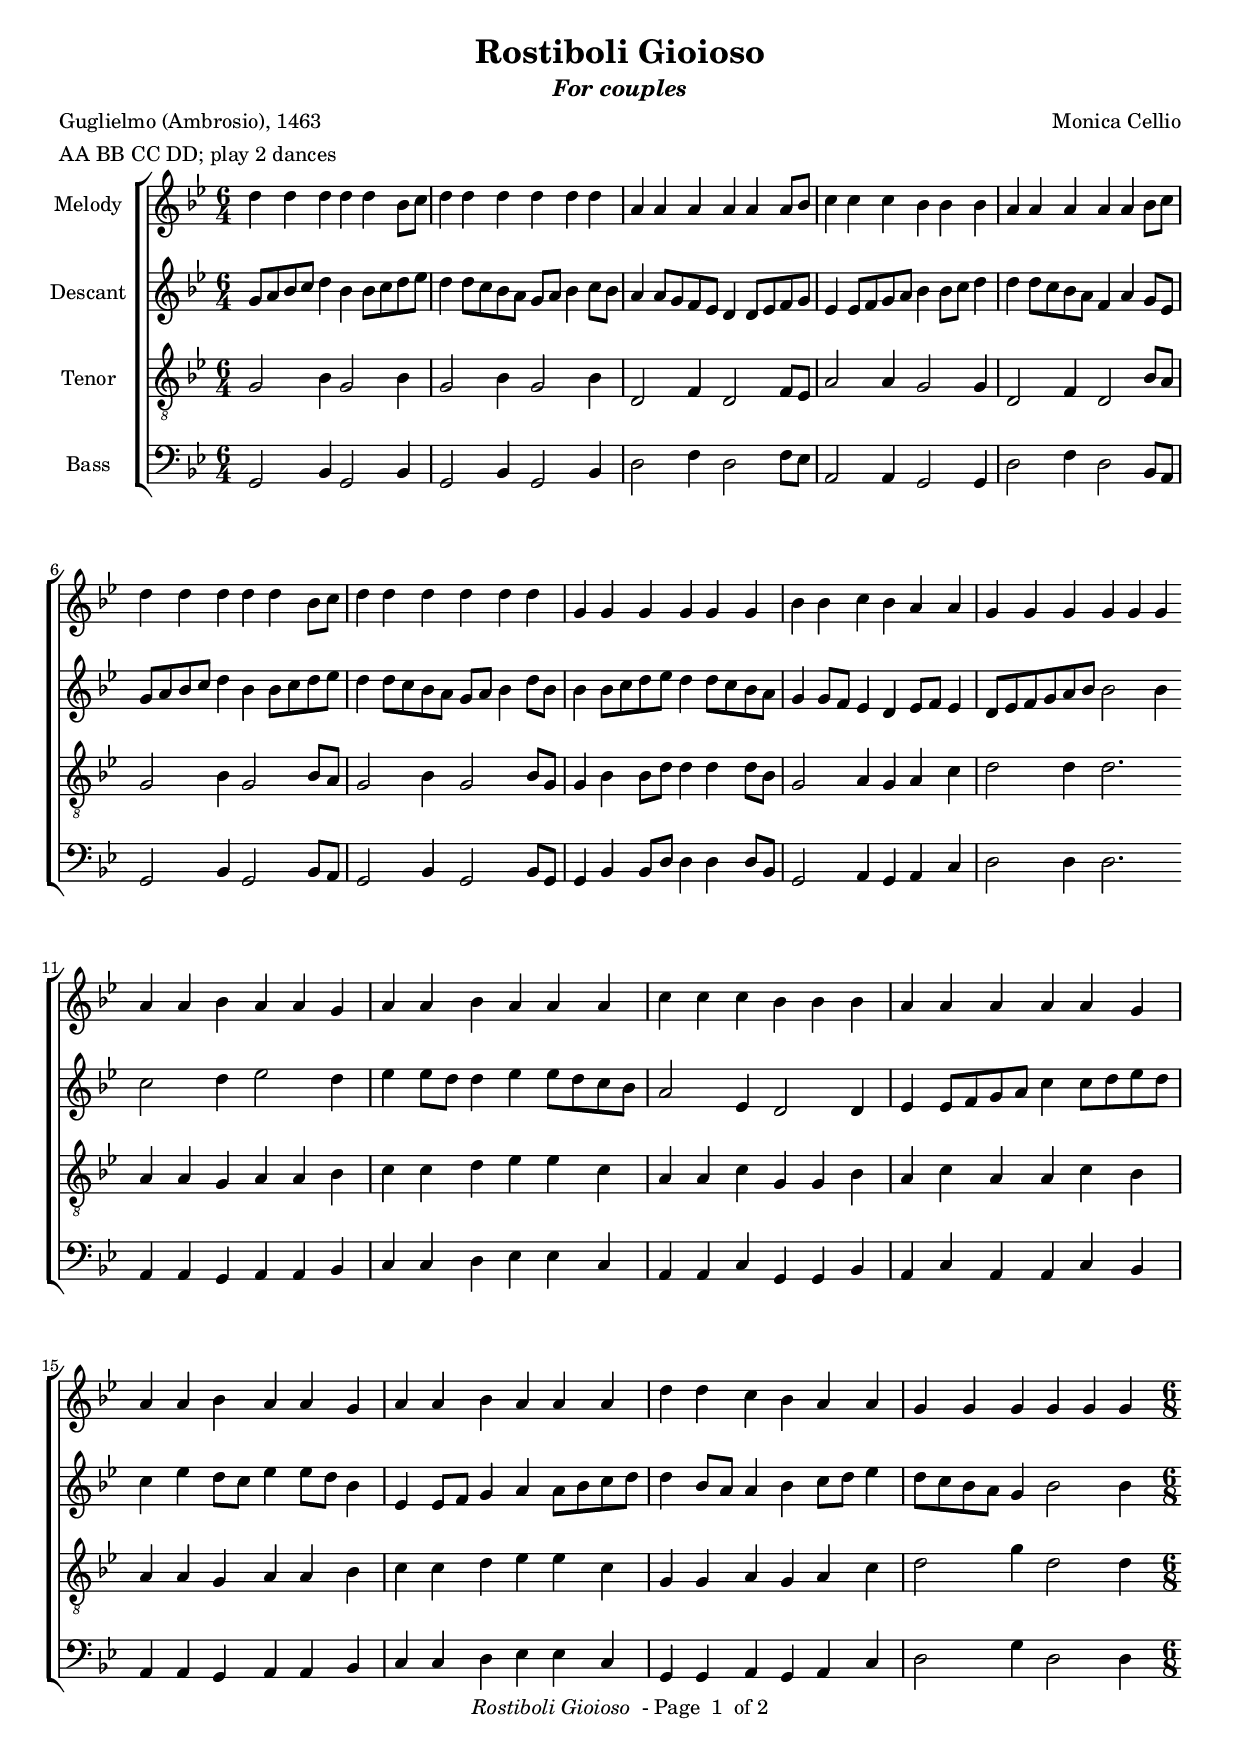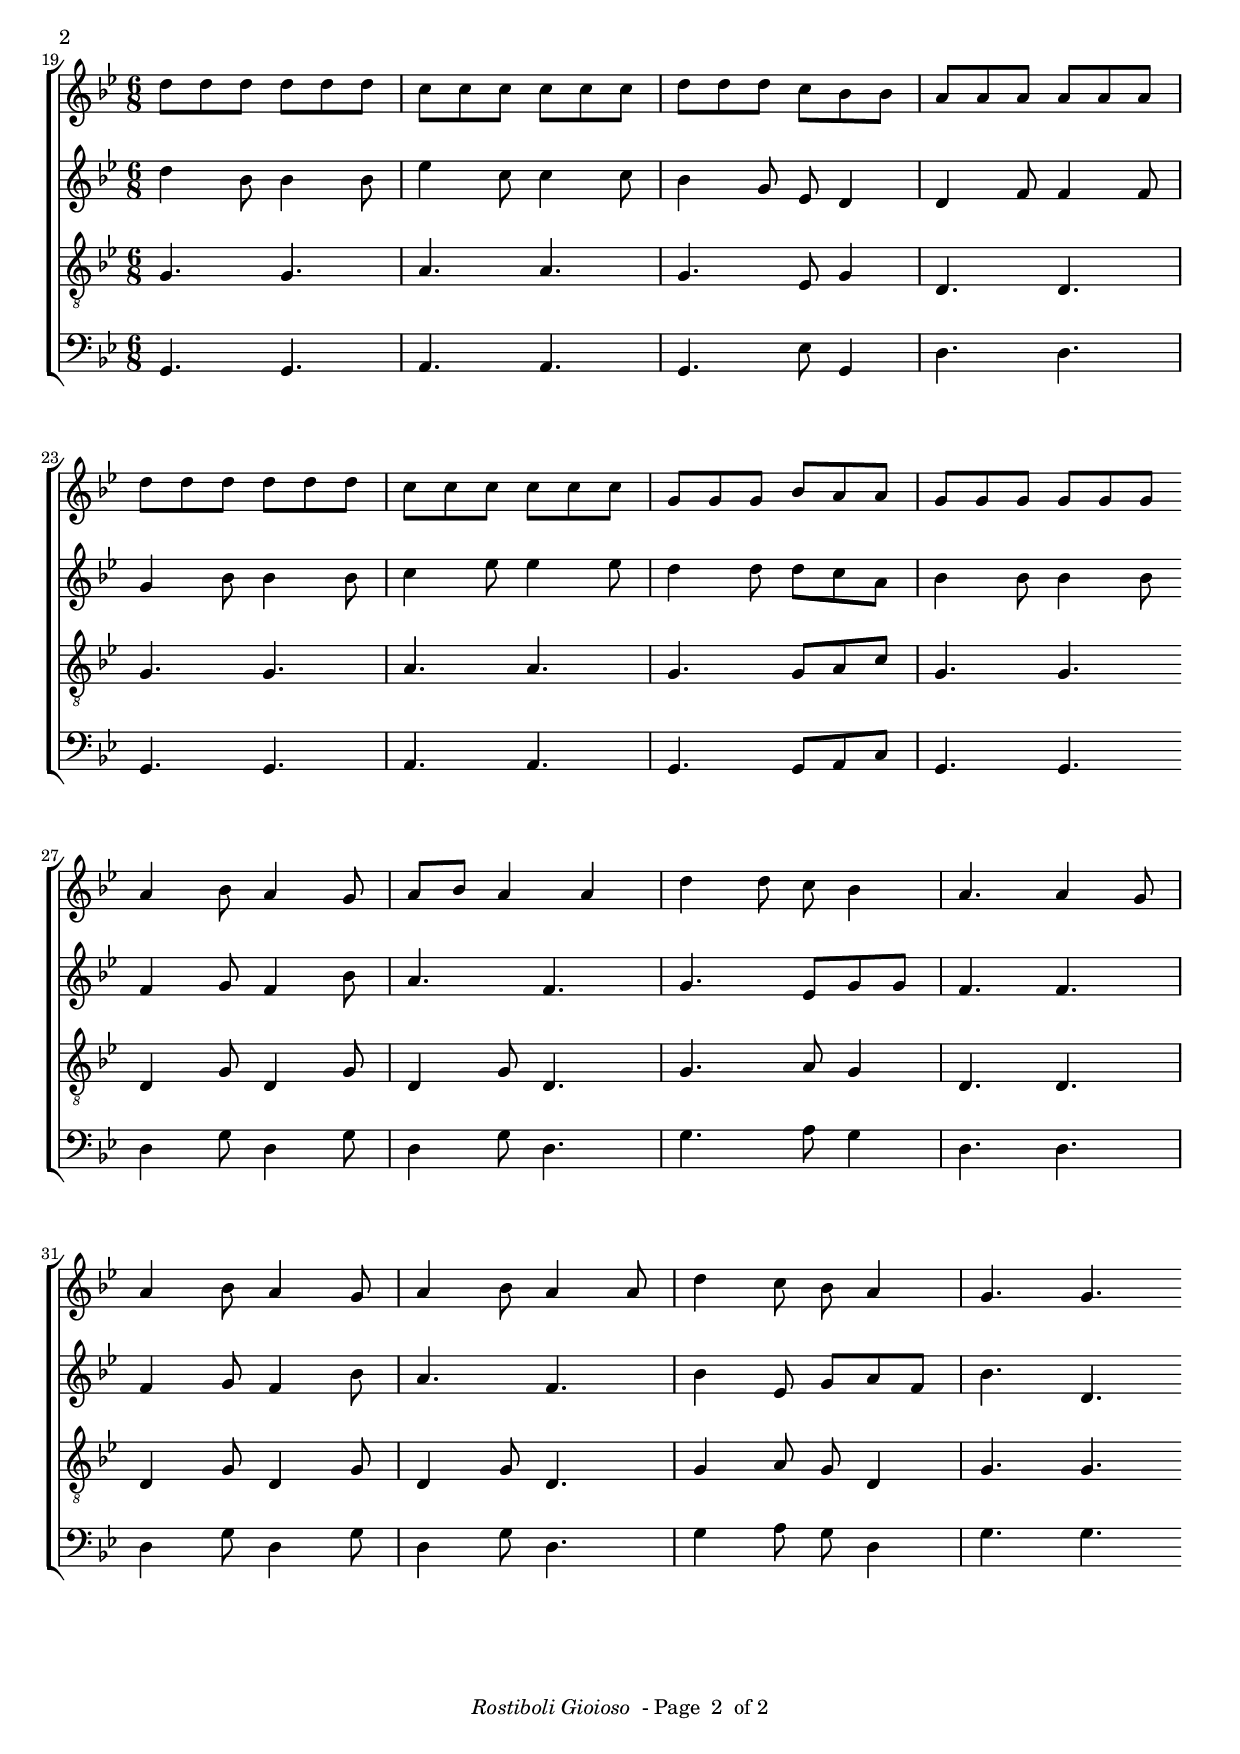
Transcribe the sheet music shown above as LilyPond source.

\paper {
  oddFooterMarkup = \markup {
    \fill-line { \line {
      \italic \fromproperty #'header:title
      " - Page "
      \fromproperty #'page:page-number-string
      " of 2"
    } }
  }
  evenFooterMarkup = \oddFooterMarkup
  ragged-last-bottom = ##t
}
#(set-global-staff-size 18)

\include "english.ly"
\header{
  title = "Rostiboli Gioioso"
  subtitle = \markup \italic "For couples"
  meter = "AA BB CC DD; play 2 dances"
  poet = "Guglielmo (Ambrosio), 1463"
  composer = "Monica Cellio"
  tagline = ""
}

chordLine = \chordmode {
  \set chordChanges = ##t
  \time 6/4 
  g1.:m g1.:m d1.:m a2.:m g2.:m d1.:m
  g1.:m g1.:m g1.:m | g2:m a4:m g4:m a2:m | g1.:m |

  a2:m g4:m a2:m g4:m | a2:m g4:m a2:m g4:m | a2.:m g2.:m | a2.:m a2:m g4:m  |
  a2:m g4:m a2:m g4:m | a2:m g4:m a2:m g4:m | g2:m a4:m g4:m a2:m | g1.:m

  \time 6/8

  g2.:m | a2.:m | g4.:m c8:m g4:m | d2.:m |
  g2.:m | a2.:m | g2:m a4:m | g2.:m

  d4:m g8:m d4:m g8:m | a2.:m | g4.:m a8:m g4:m | d2.:m | 
  d4:m g8:m d4:m g8:m | d4:m g8:m d4.:m | g4:m a8:m g8:m d4:m | g2.:m

}

global= {
  \key g \minor
  \time 6/4 

  s1. \noBreak s1. \noBreak s1. \noBreak s1. \noBreak s1. \break \noPageBreak
  s1. \noBreak s1. \noBreak s1. \noBreak s1. \noBreak s1. \bar ":|:" \break \noPageBreak

  s1. \noBreak s1. \noBreak s1. \noBreak s1. \break \noPageBreak
  s1. \noBreak s1. \noBreak s1. \noBreak s1. \bar ":|:" \break \pageBreak

  \time 6/8

  s2. \noBreak s2. \noBreak s2. \noBreak s2. \break \noPageBreak
  s2. \noBreak s2. \noBreak s2. \noBreak s2. \bar ":|:" \break \noPageBreak

  s2. \noBreak s2. \noBreak s2. \noBreak s2. \break \noPageBreak
  s2. \noBreak s2. \noBreak s2. \noBreak s2. \bar ":|:"
}

descantMusic = \transpose f g \relative c' {
  \time 6/4

  f8 g af bf c4 af af8 bf c df | c4 c8 bf af g f g af4 bf8 af | g4 g8 f ef df c4 c8 df ef f | 
  df4 df8 ef f g af4 af8 bf c4 | c4 c8 bf af g ef4 g f8 df | f g af bf c4 af af8 bf c df | 
  c4 c8 bf af g f g af4 c8 af | af4 af8 bf c df c4 c8 bf af g | f4 f8 ef df4 c df8 ef df4 | c8 df ef f g af af2 af4 

  bf2 c4 df2 c4 | df4 df8 c c4 df df8 c bf af | g2 df4 c2 c4 | df4 df8 ef f g bf4 bf8 c df c | 
  bf4 df4 c8 bf8 df4 df8 c af4 | df,4 df8 ef f4 g g8 af bf c | c4 af8 g g4 af bf8 c df4 | c8 bf af g f4 af2 af4 

  \time 6/8

  c4 af8 af4 af8 | df4 bf8 bf4 bf8 | af4 f8 df8 c4 | c4 ef8 ef4 ef8 | 
  f4 af8 af4 af8 | bf4 df8 df4 df8 | c4 c8 c bf g af4 af8 af4 af8 

  ef4 f8 ef4 af8 | g4. ef4. | f4. df8 f f | ef4. ef4. | 
  ef4 f8 ef4 af8 | g4. ef | af4 df,8 f8 g ef | af4. c,4. 

}

melodyMusic = \transpose f g \relative c' {
  \time 6/4

  c'4 c c c c af8 bf | c4 c c c c c | g g g g g g8 af |
  bf4 bf bf af4 af af | g g g g g af8 bf | c4 c c c c af8 bf | c4 c c c c c 
  f, f f f f f | af af bf af g g | f f f f f f \bar ":|:"

  g g af g g f g g af g g g bf bf bf af af af g g g g g f | g g af g g f | g g af g g g 
  c c bf af g g f f f f f f \bar ":|:"

  \time 6/8

  c'8 c c c c c | bf bf bf bf bf bf | c c c bf af af | g g g g g g |
  c c c c c c | bf bf bf bf bf bf | f f f af g g | f f f f f f \bar ":|:"

  g4 af8 g4 f8 | g8 af8 g4 g4 | c4 c8 bf af4 | g4. g4 f8 | g4 af8 g4 f8 | g4 af8 g4 g8 | c4 bf8 af8 g4 | f4. f4. \bar ":|"


}

tenorMusic = \transpose f g \relative c {

  \time 6/4 

  f2 af4 f2 af4 | f2 af4 f2 af4 | c,2 ef4 c2 ef8 df | g2 g4 f2 f4 |
  c2 ef4 c2 af'8 g8 | f2 af4 f2 af8 g | f2 af4 f2 af8 f |
  f4 af af8 c c4 c c8 af | f2 g4 f4 g bf | c2 c4 c2. \bar ":|:"

  g4 g f g g af bf bf c df df bf | g g bf f f af | g bf g g bf af | g g f g g af |
  bf bf c df df bf | f f g f g bf | c2 f4 c2 c4 \bar ":|:"

  \time 6/8

  f,4. f | g g f df8 f4 | c4. c | f f | g g | f f8 g bf | f4. f \bar ":|:"

  c4 f8 c4 f8 | c4 f8 c4. | f4. g8 f4 | c4. c | c4 f8 c4 f8 | c4 f8 c4. | f4 g8 f c4 | f4. f4. \bar ":|"
}

bassMusic = \transpose f g \relative c {

  \time 6/4 

  f,2 af4 f2 af4 | f2 af4 f2 af4 | c2 ef4 c2 ef8 df | g,2 g4 f2 f4 |
  c'2 ef4 c2 af8 g8 | f2 af4 f2 af8 g | f2 af4 f2 af8 f |
  f4 af af8 c c4 c c8 af | f2 g4 f4 g bf | c2 c4 c2. \bar ":|:"

  g4 g f g g af bf bf c df df bf | g g bf f f af | g bf g g bf af | g g f g g af |
  bf bf c df df bf | f f g f g bf | c2 f4 c2 c4 \bar ":|:"

  \time 6/8

  f,4. f | g g f df'8 f,4 | c'4. c | f, f | g g | f f8 g bf | f4. f \bar ":|:"

  c'4 f8 c4 f8 | c4 f8 c4. | f4. g8 f4 | c4. c | c4 f8 c4 f8 | c4 f8 c4. | f4 g8 f c4 | f4. f4. \bar ":|"
}

\score {
  \context ChoirStaff <<
    % \context ChordNames = chordcontext << \global \chordLine >>

    \context Staff = melodyStaff <<
      \context Voice = melody {
	<< \set Staff.instrumentName = "Melody" \global \melodyMusic >> 
      }
    >>

    \context Staff = descantStaff <<
      \context Voice = descant {
	<< \set Staff.instrumentName = "Descant" \global \descantMusic >> 
      }
    >>


    \context Staff = tenorStaff <<
      \context Voice = tenor {
	<< \set Staff.instrumentName = "Tenor" \global \clef "G_8" \tenorMusic >> 
      }
    >>

    \context Staff = bassStaff <<
      \context Voice = bass {
	<< \set Staff.instrumentName = "Bass" \global \clef "bass" \bassMusic >> 
      }
    >>

  >>


  \midi {
    \context {
      \Score
      tempoWholesPerMinute = #(ly:make-moment 180 4)
      }
    }


\layout {} 
}


\version "2.10.10"  % necessary for upgrading to future LilyPond versions.
